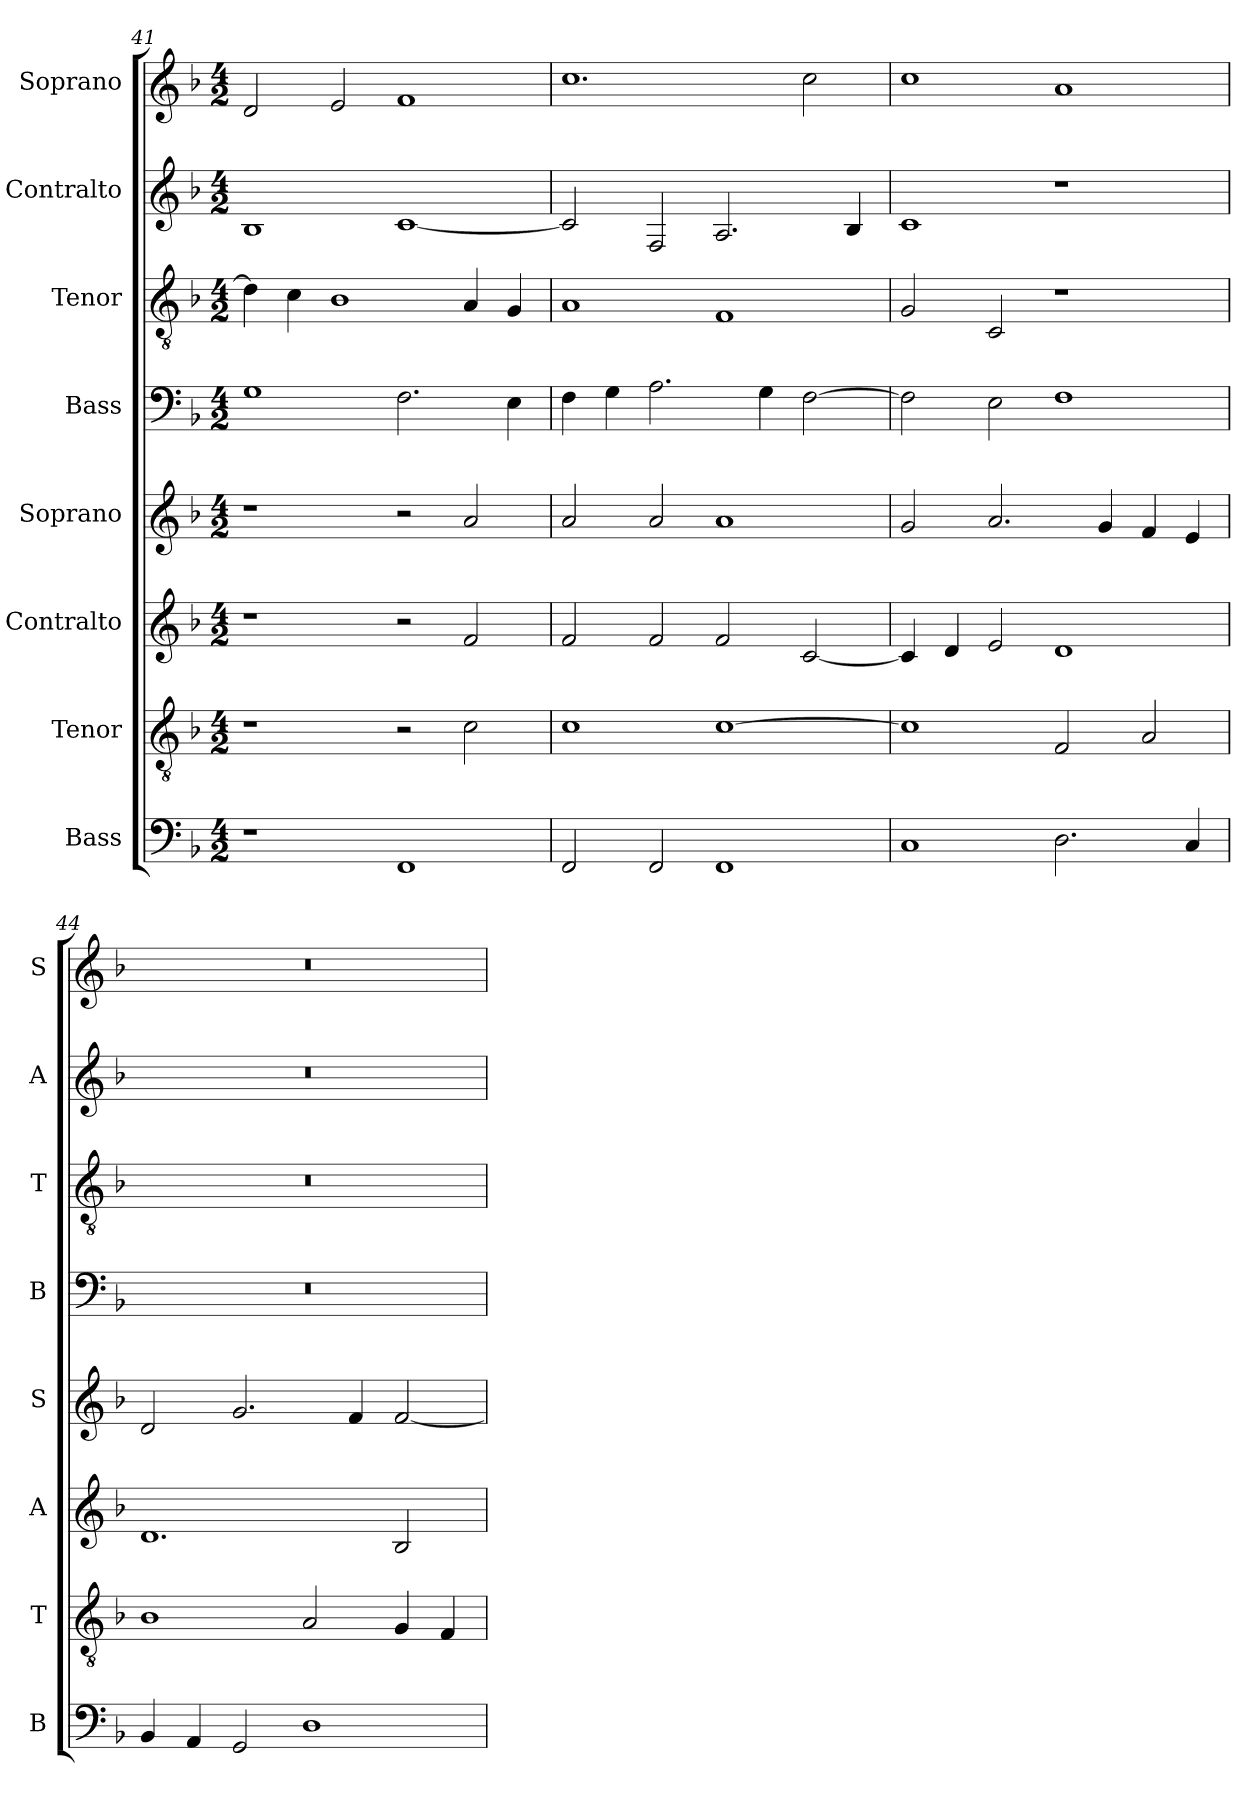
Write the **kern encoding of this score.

**kern	**kern	**kern	**kern	**kern	**kern	**kern	**kern
*part8	*part7	*part6	*part5	*part4	*part3	*part2	*part1
*staff8	*staff7	*staff6	*staff5	*staff4	*staff3	*staff2	*staff1
*I"Bass	*I"Tenor	*I"Contralto	*I"Soprano	*I"Bass	*I"Tenor	*I"Contralto	*I"Soprano
*I'B	*I'T	*I'A	*I'S	*I'B	*I'T	*I'A	*I'S
*clefF4	*clefGv2	*clefG2	*clefG2	*clefF4	*clefGv2	*clefG2	*clefG2
*k[b-]	*k[b-]	*k[b-]	*k[b-]	*k[b-]	*k[b-]	*k[b-]	*k[b-]
*F:ion	*F:ion	*F:ion	*F:ion	*F:ion	*F:ion	*F:ion	*F:ion
*M4/2	*M4/2	*M4/2	*M4/2	*M4/2	*M4/2	*M4/2	*M4/2
=41	=41	=41	=41	=41	=41	=41	=41
1r	1r	1r	1r	1G	4d]	1B-	2d
.	.	.	.	.	4c	.	.
.	.	.	.	.	1B-	.	2e
1FF	2r	2r	2r	2.F	.	[1c	1f
.	2c	2f	2a	.	4A	.	.
.	.	.	.	4E	4G	.	.
=42	=42	=42	=42	=42	=42	=42	=42
2FF	1c	2f	2a	4F	1A	2c]	1.cc
.	.	.	.	4G	.	.	.
2FF	.	2f	2a	2.A	.	2F	.
1FF	[1c	2f	1a	.	1F	2.A	.
.	.	.	.	4G	.	.	.
.	.	[2c	.	[2F	.	.	2cc
.	.	.	.	.	.	4B-	.
=43	=43	=43	=43	=43	=43	=43	=43
1C	1c]	4c]	2g	2F]	2G	1c	1cc
.	.	4d	.	.	.	.	.
.	.	2e	2.a	2E	2C	.	.
2.D	2F	1d	.	1F	1r	1r	1a
.	.	.	4g	.	.	.	.
.	2A	.	4f	.	.	.	.
4C	.	.	4e	.	.	.	.
=44	=44	=44	=44	=44	=44	=44	=44
4BB-	1B-	1.d	2d	0r	0r	0r	0r
4AA	.	.	.	.	.	.	.
2GG	.	.	2.g	.	.	.	.
1D	2A	.	.	.	.	.	.
.	.	.	4f	.	.	.	.
.	4G	2B-	[2f	.	.	.	.
.	4F	.	.	.	.	.	.
=	=	=	=	=	=	=	=
*-	*-	*-	*-	*-	*-	*-	*-
